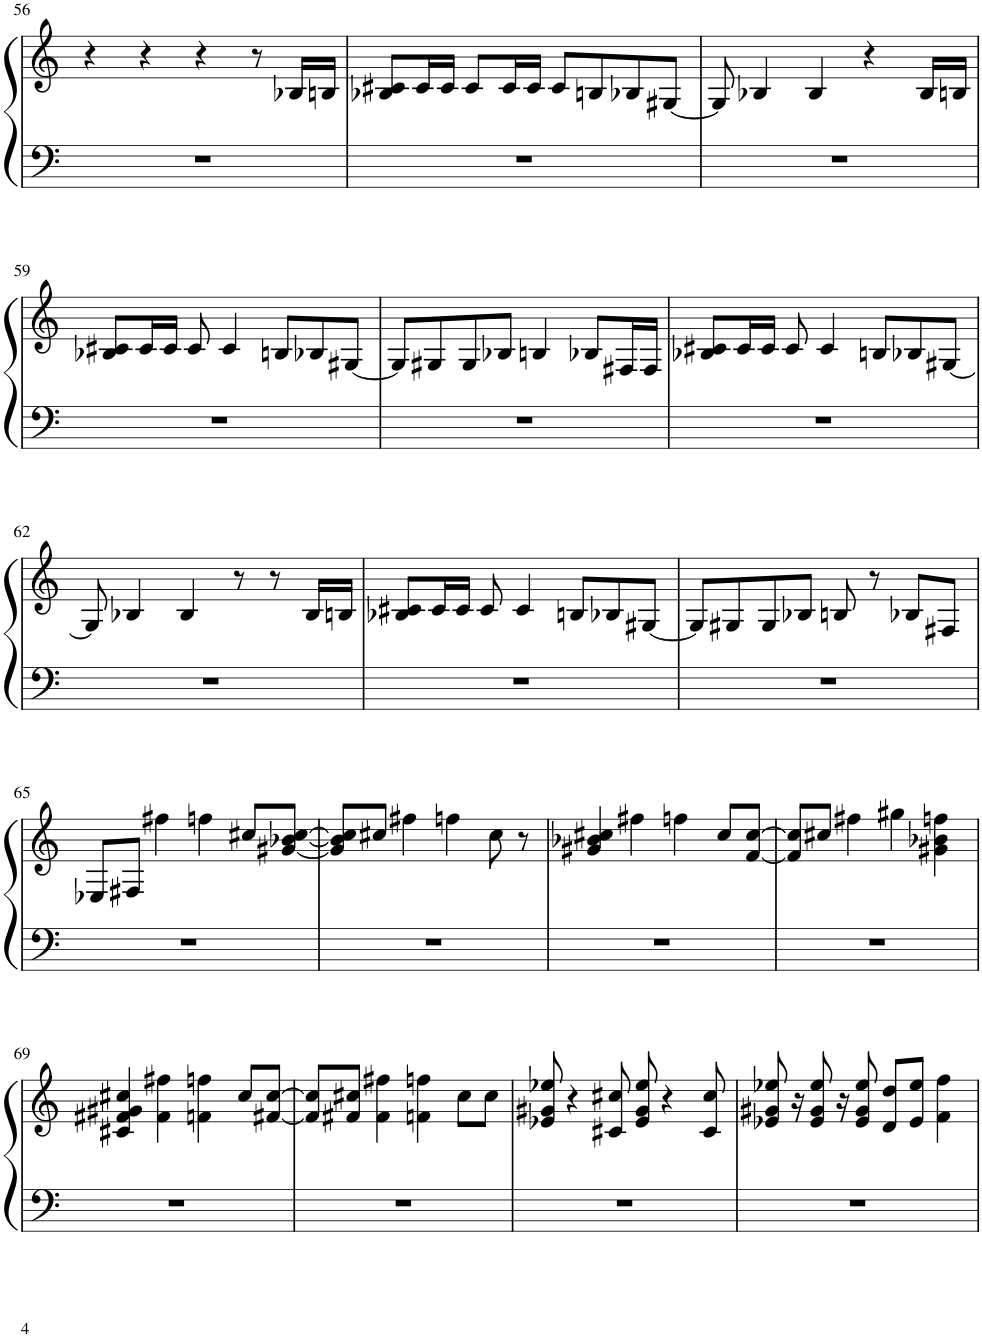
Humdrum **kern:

**kern	**kern
*part1	*part1
*staff2	*staff1
*I"Piano	*
*I'Pno.	*
!!LO:PB:g=z
*clefF4	*clefG2
*k[]	*k[]
*M4/4	*M4/4
=56	=56
1r	4r
.	4r
.	4r
.	8r
.	16B-X/LL
.	16Bn/JJ
=57	=57
1r	8B-X/ 8c#X/L
.	16c#/L
.	16c#/JJ
.	8c#/L
.	16c#/L
.	16c#/JJ
.	8c#/L
.	8Bn/
.	8B-X/
.	[8G#X/J
=58	=58
1r	8G#/]
.	4B-X/
.	4B-/
.	4r
.	16B-/LL
.	16Bn/JJ
!!LO:LB:g=z
=59	=59
1r	8B-X/ 8c#X/L
.	16c#/L
.	16c#/JJ
.	8c#/
.	4c#/
.	8Bn/L
.	8B-X/
.	[8G#X/J
=60	=60
1r	8G#/L]
.	8G#X/
.	8G#/
.	8B-X/J
.	4Bn/
.	8B-X/L
.	16F#X/L
.	16F#/JJ
=61	=61
1r	8B-X/ 8c#X/L
.	16c#/L
.	16c#/JJ
.	8c#/
.	4c#/
.	8Bn/L
.	8B-X/
.	[8G#X/J
!!LO:LB:g=z
=62	=62
1r	8G#/]
.	4B-X/
.	4B-/
.	8r
.	8r
.	16B-/LL
.	16Bn/JJ
=63	=63
1r	8B-X/ 8c#X/L
.	16c#/L
.	16c#/JJ
.	8c#/
.	4c#/
.	8Bn/L
.	8B-X/
.	[8G#X/J
=64	=64
1r	8G#/L]
.	8G#X/
.	8G#/
.	8B-X/J
.	8Bn/
.	8r
.	8B-X/L
.	8F#X/J
!!LO:LB:g=z
=65	=65
1r	8E-X/L
.	8F#X/J
.	4ff#X\
.	4ffn\
.	8cc#X/L
.	[8g#X/ [8b-X/ [8cc#/J
=66	=66
1r	8g#/] 8b-/] 8cc#/]L
.	8cc#X/J
.	4ff#X\
.	4ffn\
.	8cc#\
.	8r
=67	=67
1r	4g#X/ 4b-X/ 4cc#X/
.	4ff#X\
.	4ffn\
.	8cc#/L
.	[8f/ [8cc#/J
=68	=68
1r	8f/] 8cc#/]L
.	8cc#X/J
.	4ff#X\
.	4gg#X\
.	4g#X\ 4b-X\ 4ffn\
!!LO:LB:g=z
=69	=69
1r	4c#X/ 4f#X/ 4g#X/ 4cc#X/
.	4f#\ 4ff#X\
.	4fn\ 4ffn\
.	8cc#/L
.	[8f#X/ [8cc#/J
=70	=70
1r	8f#/] 8cc#/]L
.	8f#X/ 8cc#X/J
.	4f#\ 4ff#X\
.	4fn\ 4ffn\
.	8cc#\L
.	8cc#\J
=71	=71
1r	8e-X/ 8g#X/ 8ee-X/
.	4r
.	8c#X/ 8cc#X/
.	8e-/ 8g#/ 8ee-/
.	4r
.	8c#/ 8cc#/
=72	=72
1r	8e-X/ 8g#X/ 8ee-X/
.	16r
.	8e-/ 8g#/ 8ee-/
.	16r
.	8e-/ 8g#/ 8ee-/
.	8d/ 8dd/L
.	8e-/ 8ee-/J
.	4f\ 4ff\
=	=
*-	*-
